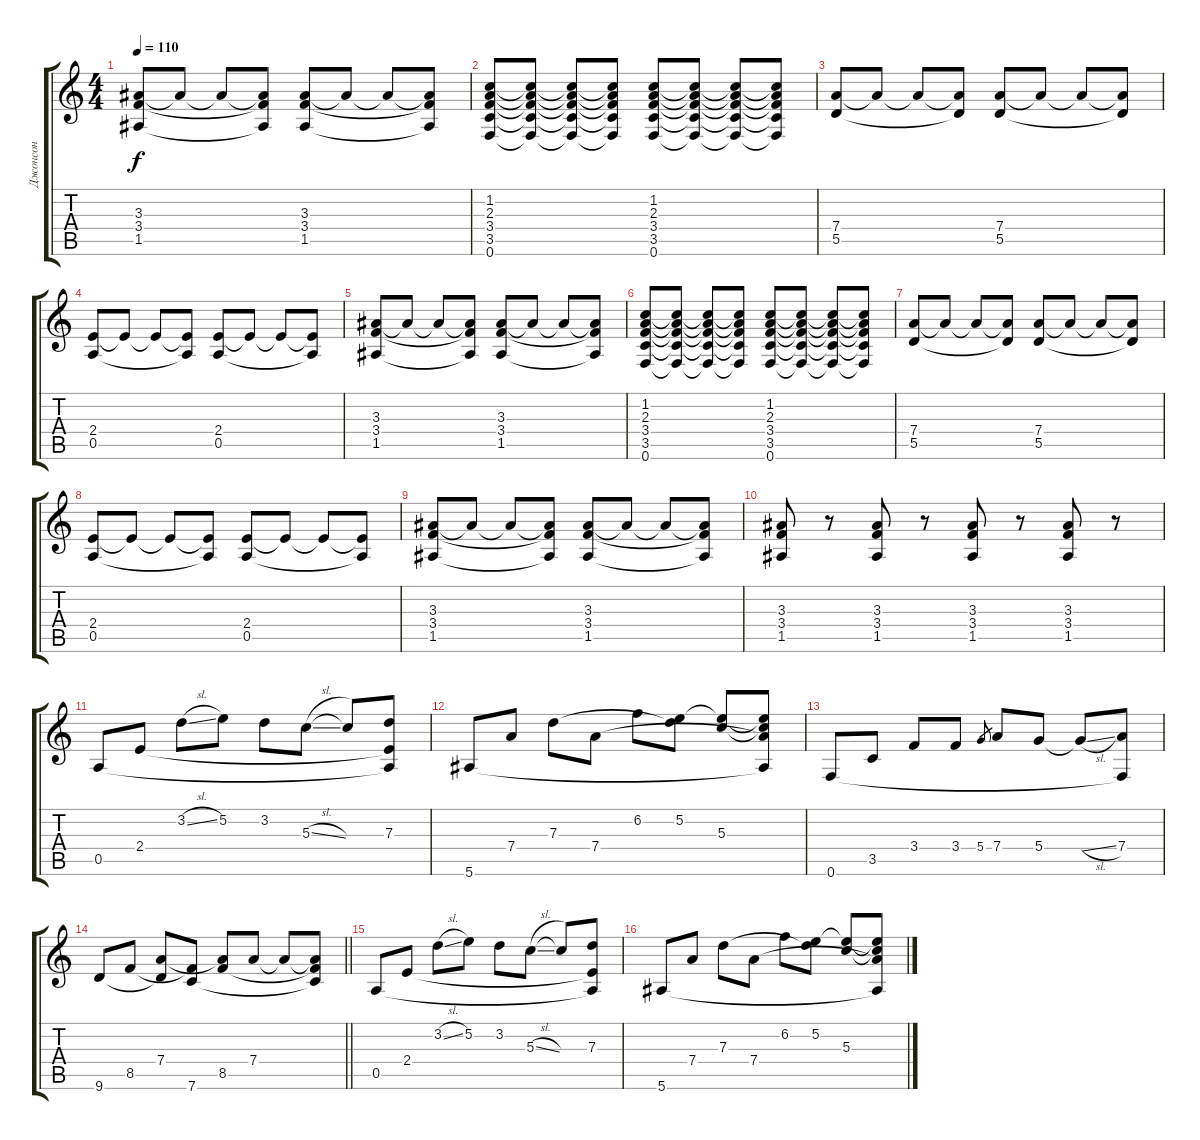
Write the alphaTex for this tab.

\track ("Джонсон" "Джонсон") {instrument acousticguitarsteel}
\staff {score tabs}
\tuning (E4 B3 G3 D3 A2 F2) {hide}
\ts (4 4)
\tempo 110
\clef g2
\ks c
(3.3 3.4 1.5).8{dy f} 3.3{t}.8 3.3{t}.8 (3.3{t} 3.4{t} 1.5{t}).8 (3.3 3.4 1.5).8 3.3{t}.8 3.3{t}.8 (3.3{t} 3.4{t} 1.5{t}).8 |
(1.2 2.3 3.4 3.5 0.6).8{volume 12 instrument distortionguitar} (1.2{t} 2.3{t} 3.4{t} 3.5{t} 0.6{t}).8 (1.2{t} 2.3{t} 3.4{t} 3.5{t} 0.6{t}).8 (1.2{t} 2.3{t} 3.4{t} 3.5{t} 0.6{t}).8 (1.2 2.3 3.4 3.5 0.6).8 (1.2{t} 2.3{t} 3.4{t} 3.5{t} 0.6{t}).8 (1.2{t} 2.3{t} 3.4{t} 3.5{t} 0.6{t}).8 (1.2{t} 2.3{t} 3.4{t} 3.5{t} 0.6{t}).8 |
(7.4 5.5).8 7.4{t}.8 7.4{t}.8 (7.4{t} 5.5{t}).8 (7.4 5.5).8 7.4{t}.8 7.4{t}.8 (7.4{t} 5.5{t}).8 |
(2.4 0.5).8 2.4{t}.8 2.4{t}.8 (2.4{t} 0.5{t}).8 (2.4 0.5).8 2.4{t}.8 2.4{t}.8 (2.4{t} 0.5{t}).8 |
(3.3 3.4 1.5).8 3.3{t}.8 3.3{t}.8 (3.3{t} 3.4{t} 1.5{t}).8 (3.3 3.4 1.5).8 3.3{t}.8 3.3{t}.8 (3.3{t} 3.4{t} 1.5{t}).8 |
(1.2 2.3 3.4 3.5 0.6).8{volume 12 instrument distortionguitar} (1.2{t} 2.3{t} 3.4{t} 3.5{t} 0.6{t}).8 (1.2{t} 2.3{t} 3.4{t} 3.5{t} 0.6{t}).8 (1.2{t} 2.3{t} 3.4{t} 3.5{t} 0.6{t}).8 (1.2 2.3 3.4 3.5 0.6).8 (1.2{t} 2.3{t} 3.4{t} 3.5{t} 0.6{t}).8 (1.2{t} 2.3{t} 3.4{t} 3.5{t} 0.6{t}).8 (1.2{t} 2.3{t} 3.4{t} 3.5{t} 0.6{t}).8 |
(7.4 5.5).8 7.4{t}.8 7.4{t}.8 (7.4{t} 5.5{t}).8 (7.4 5.5).8 7.4{t}.8 7.4{t}.8 (7.4{t} 5.5{t}).8 |
(2.4 0.5).8 2.4{t}.8 2.4{t}.8 (2.4{t} 0.5{t}).8 (2.4 0.5).8 2.4{t}.8 2.4{t}.8 (2.4{t} 0.5{t}).8 |
(3.3 3.4 1.5).8 3.3{t}.8 3.3{t}.8 (3.3{t} 3.4{t} 1.5{t}).8 (3.3 3.4 1.5).8 3.3{t}.8 3.3{t}.8 (3.3{t} 3.4{t} 1.5{t}).8 |
(3.3 3.4 1.5).8{volume 16 instrument acousticguitarsteel} r.8 (3.3 3.4 1.5).8{volume 12} r.8 (3.3 3.4 1.5).8{volume 8} r.8 (3.3 3.4 1.5).8{volume 5} r.8 |
0.5.8{volume 16} 2.4.8 3.2{sl}.8 5.2.8 3.2.8 5.3{sl}.8 5.3{t}.8 (7.3 2.4{t} 0.5{t}).8 |
5.6.8 7.4.8 7.3.8 7.4.8 6.2.8 (5.2 7.3{t}).8 (5.2{t} 5.3).8 (5.2{t} 5.3{t} 7.4{t} 5.6{t}).8 |
0.6.8 3.5.8 3.4.8 3.4.8 5.4.8{gr} 7.4.8 5.4.8 5.4{sl t}.8 (7.4 0.6{t}).8 |
\barLineRight lightlight
9.6.8 8.5.8 (7.4 9.6{t}).8 (8.5{t} 7.6).8 (7.4{t} 8.5).8 7.4.8 7.4{t}.8 (7.4{t} 8.5{t} 7.6{t}).8 |
0.5.8{volume 16} 2.4.8 3.2{sl}.8 5.2.8 3.2.8 5.3{sl}.8 5.3{t}.8 (7.3 2.4{t} 0.5{t}).8 |
5.6.8 7.4.8 7.3.8 7.4.8 6.2.8 (5.2 7.3{t}).8 (5.2{t} 5.3).8 (5.2{t} 5.3{t} 7.4{t} 5.6{t}).8
